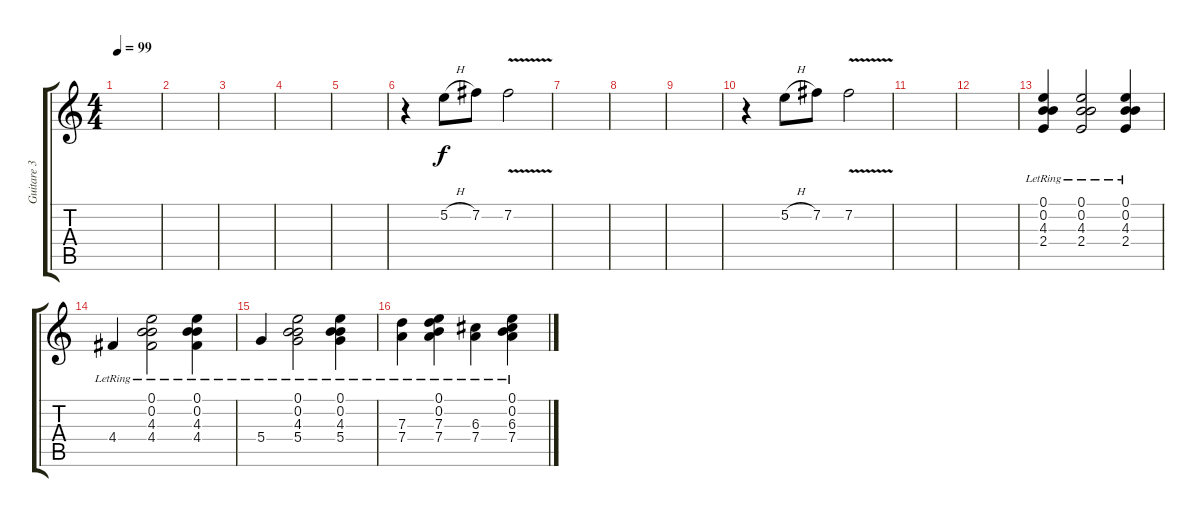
\track ("Guitare 3" "Guitare 3") {instrument electricguitarclean}
\staff {score tabs}
\tuning (E4 B3 G3 D3 A2 E2) {hide}
\ts (4 4)
\tempo 99
\clef g2
\ks c
|
|
|
|
|
r.4 5.2{h}.8 7.2.8 7.2{v}.2 |
|
|
|
r.4 5.2{h}.8 7.2.8 7.2{v}.2 |
|
|
(0.1{lr} 0.2{lr} 4.3{lr} 2.4{lr}).4 (0.1{lr} 0.2{lr} 4.3{lr} 2.4{lr}).2 (0.1{lr} 0.2{lr} 4.3{lr} 2.4{lr}).4 |
4.4{lr}.4 (0.1{lr} 0.2{lr} 4.3{lr} 4.4{lr}).2 (0.1{lr} 0.2{lr} 4.3{lr} 4.4{lr}).4 |
5.4{lr}.4 (0.1{lr} 0.2{lr} 4.3{lr} 5.4{lr}).2 (0.1{lr} 0.2{lr} 4.3{lr} 5.4{lr}).4 |
(7.3{lr} 7.4{lr}).4 (0.1{lr} 0.2{lr} 7.3{lr} 7.4{lr}).4 (6.3{lr} 7.4{lr}).4 (0.1{lr} 0.2{lr} 6.3{lr} 7.4{lr}).4
